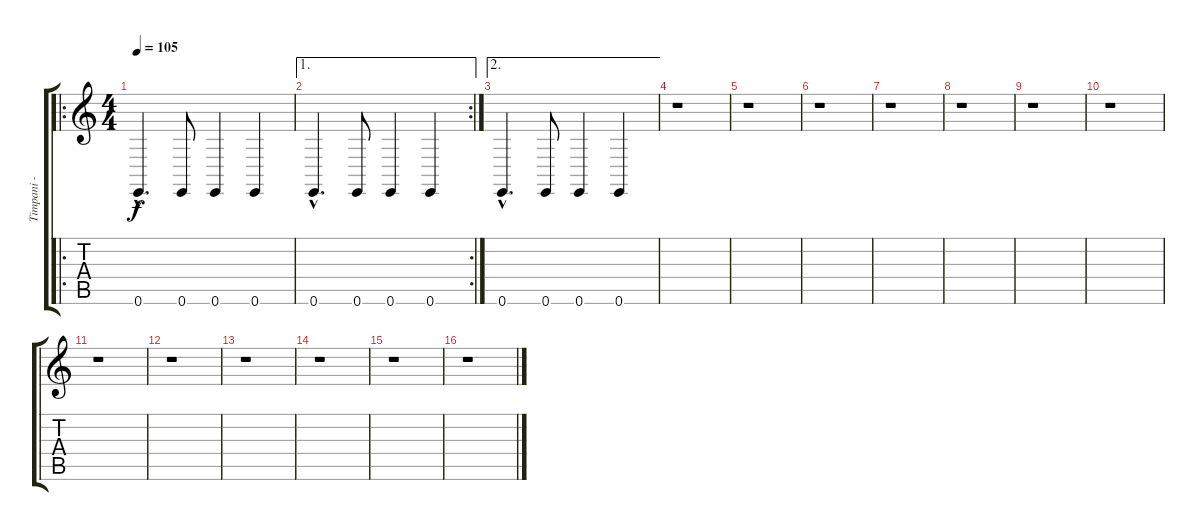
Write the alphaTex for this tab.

\track ("Timpani - effects" "Timpani - ") {instrument timpani}
\staff {score tabs}
\tuning (E4 B3 G3 D3 A2 E2) {hide}
\ro
\ts (4 4)
\tempo 105
\clef g2
\ks c
0.6{hac}.4{d dy f} 0.6.8 0.6.4 0.6.4 |
\ae 1
\rc 2
0.6{hac}.4{d} 0.6.8 0.6.4 0.6.4 |
\ae 2
0.6{hac}.4{d} 0.6.8 0.6.4 0.6.4 |
r.1 |
r.1 |
r.1 |
r.1 |
r.1 |
r.1 |
r.1 |
r.1 |
r.1 |
r.1 |
r.1 |
r.1 |
r.1
